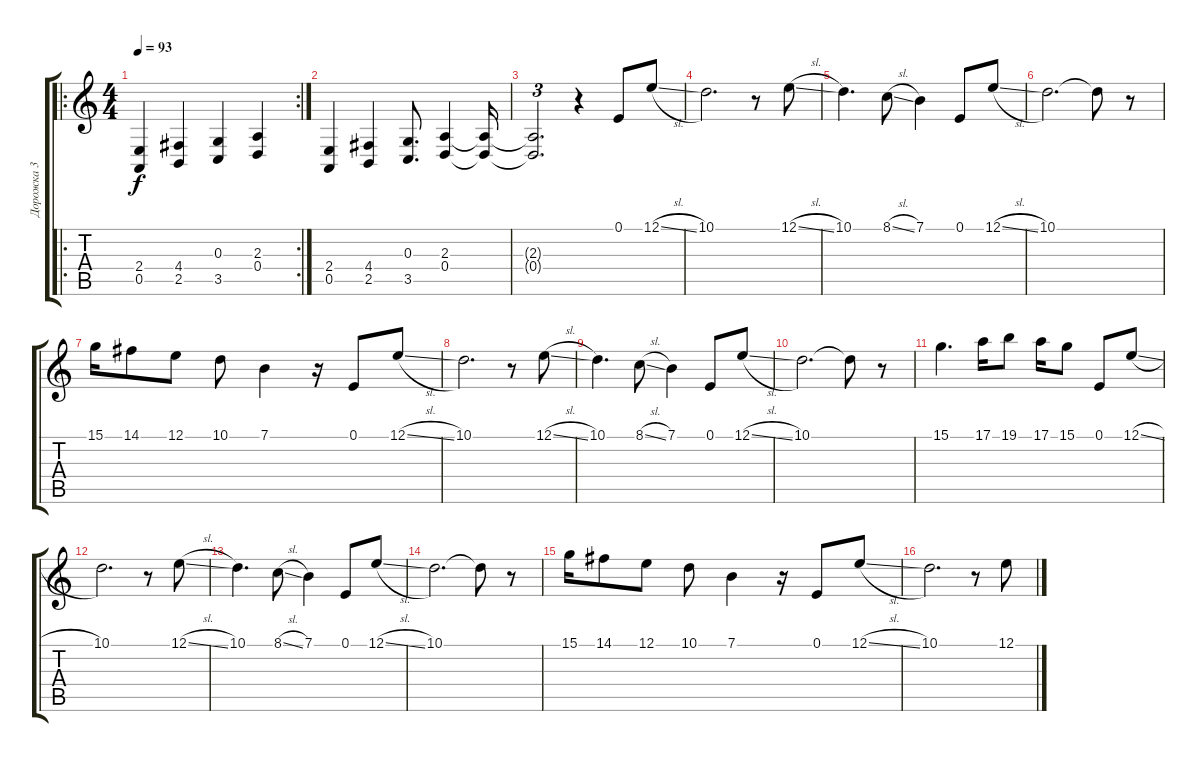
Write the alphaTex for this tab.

\track ("Дорожка 3" "Дорожка 3") {instrument stringensemble1}
\staff {score tabs}
\tuning (E4 B3 G3 D3 A2 E2) {hide}
\ro
\rc 2
\ts (4 4)
\tempo 93
\clef g2
\ks c
(2.4 0.5).4{dy f} (4.4 2.5).4 (0.3 3.5).4 (2.3 0.4).4 |
(2.4 0.5).4 (4.4 2.5).4 (0.3 3.5).8{d} (2.3 0.4).4 (2.3{t} 0.4{t}).16 |
(2.3{t} 0.4{t}).2{d tu (3 2)} r.4 0.1.8 12.1{sl}.8 |
10.1.2{d} r.8 12.1{sl}.8 |
10.1.4{d} 8.1{sl}.8 7.1.4 0.1.8 12.1{sl}.8 |
10.1.2{d} 10.1{t}.8 r.8 |
15.1.16 14.1.8 12.1.8 10.1.8 7.1.4 r.16 0.1.8 12.1{sl}.8 |
10.1.2{d} r.8 12.1{sl}.8 |
10.1.4{d} 8.1{sl}.8 7.1.4 0.1.8 12.1{sl}.8 |
10.1.2{d} 10.1{t}.8 r.8 |
15.1.4{d} 17.1.16 19.1.8 17.1.16 15.1.8 0.1.8 12.1{sl}.8 |
10.1.2{d} r.8 12.1{sl}.8 |
10.1.4{d} 8.1{sl}.8 7.1.4 0.1.8 12.1{sl}.8 |
10.1.2{d} 10.1{t}.8 r.8 |
15.1.16 14.1.8 12.1.8 10.1.8 7.1.4 r.16 0.1.8 12.1{sl}.8 |
10.1.2{d} r.8 12.1{sl}.8
